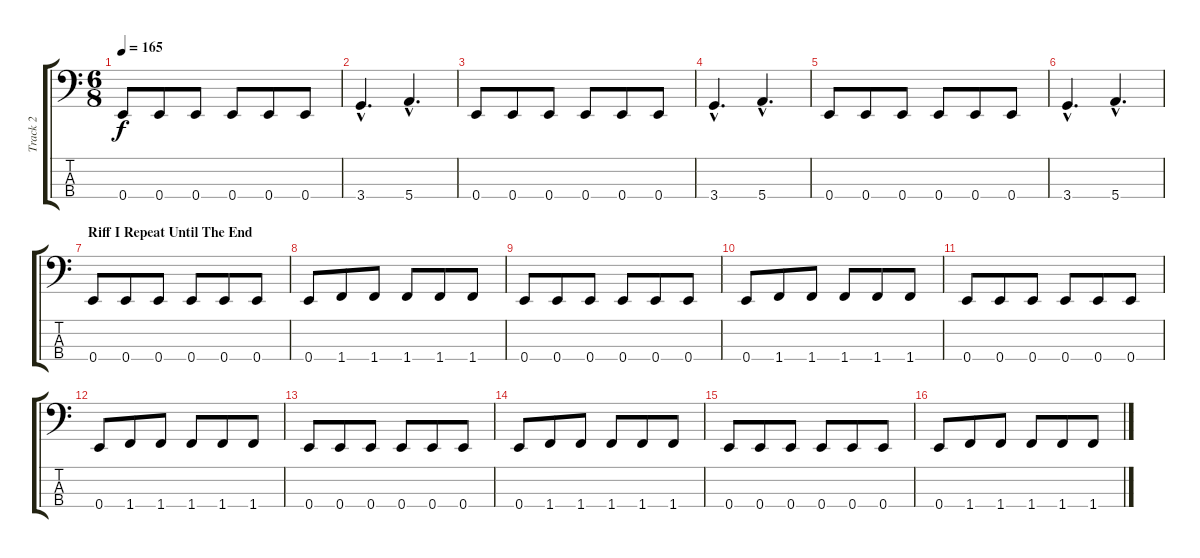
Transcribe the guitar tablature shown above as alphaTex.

\track ("Track 2" "Track 2") {instrument electricbasspick}
\staff {score tabs}
\tuning (G2 D2 A1 E1) {hide}
\ts (6 8)
\tempo 165
\clef f4
\ks c
0.4.8{dy f} 0.4.8 0.4.8 0.4.8 0.4.8 0.4.8 |
3.4{hac}.4{d} 5.4{hac}.4{d} |
0.4.8 0.4.8 0.4.8 0.4.8 0.4.8 0.4.8 |
3.4{hac}.4{d} 5.4{hac}.4{d} |
0.4.8 0.4.8 0.4.8 0.4.8 0.4.8 0.4.8 |
3.4{hac}.4{d} 5.4{hac}.4{d} |
\section ("" "Riff I Repeat Until The End")
0.4.8 0.4.8 0.4.8 0.4.8 0.4.8 0.4.8 |
0.4.8 1.4.8 1.4.8 1.4.8 1.4.8 1.4.8 |
0.4.8 0.4.8 0.4.8 0.4.8 0.4.8 0.4.8 |
0.4.8 1.4.8 1.4.8 1.4.8 1.4.8 1.4.8 |
0.4.8 0.4.8 0.4.8 0.4.8 0.4.8 0.4.8 |
0.4.8 1.4.8 1.4.8 1.4.8 1.4.8 1.4.8 |
0.4.8 0.4.8 0.4.8 0.4.8 0.4.8 0.4.8 |
0.4.8 1.4.8 1.4.8 1.4.8 1.4.8 1.4.8 |
0.4.8 0.4.8 0.4.8 0.4.8 0.4.8 0.4.8 |
0.4.8 1.4.8 1.4.8 1.4.8 1.4.8 1.4.8
